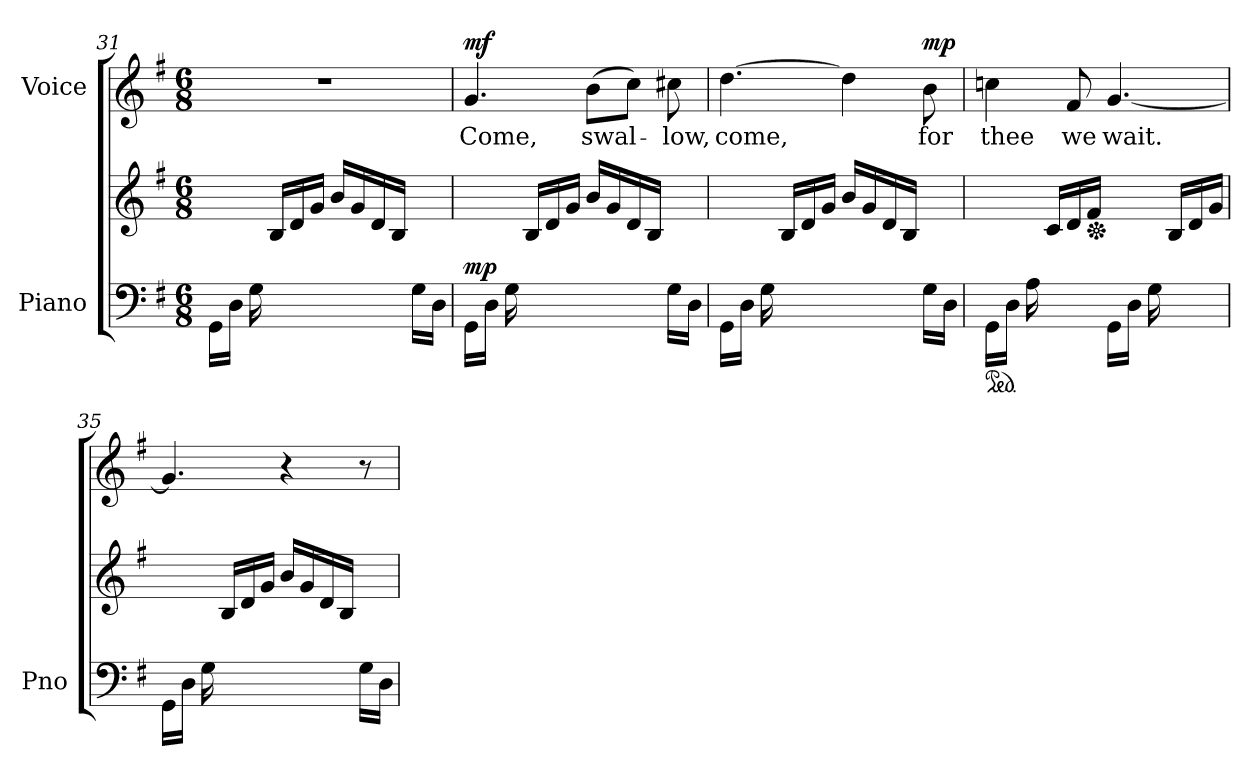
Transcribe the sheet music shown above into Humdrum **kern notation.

**kern	**kern	**dynam	**kern	**text	**dynam
*part2	*part2	*part2	*part1	*part1	*part1
*staff3	*staff2	*staff2/3	*staff1	*staff1	*staff1
*I"Piano	*	*	*I"Voice	*	*
*I'Pno	*	*	*	*	*
*clefF4	*clefG2	*	*clefG2	*	*
*k[f#]	*k[f#]	*	*k[f#]	*	*
*M6/8	*M6/8	*	*M6/8	*	*
=31	=31	=31	=31	=31	=31
*	*^	*	*	*	*
16GG\LL	2.ryy	8.ryy	.	2.r	.	.
16D\JJ	.	.	.	.	.	.
16G\	.	.	.	.	.	.
4..ryy	.	16B/LL	.	.	.	.
.	.	16d/	.	.	.	.
.	.	16g/JJ	.	.	.	.
.	.	16b/LL	.	.	.	.
.	.	16g/	.	.	.	.
.	.	16d/	.	.	.	.
.	.	16B/JJ	.	.	.	.
16G\LL	.	8ryy	.	.	.	.
16D\JJ	.	.	.	.	.	.
=32	=32	=32	=32	=32	=32	=32
!	!	!	!LO:DY:a=2	!	!LO:LY:b	!LO:DY:a
16GG\LL	2.ryy	8.ryy	mp	4.g/	Come,	mf
16D\JJ	.	.	.	.	.	.
16G\	.	.	.	.	.	.
4..ryy	.	16B/LL	.	.	.	.
.	.	16d/	.	.	.	.
.	.	16g/JJ	.	.	.	.
!	!	!	!	!	!LO:LY:b	!
.	.	16b/LL	.	(>8b\L	swal-	.
.	.	16g/	.	.	.	.
.	.	16d/	.	8cc\J)	.	.
.	.	16B/JJ	.	.	.	.
!	!	!	!	!	!LO:LY:b	!
16G\LL	.	8ryy	.	8cc#X\	-low,	.
16D\JJ	.	.	.	.	.	.
!!LO:PB:g=z
=33	=33	=33	=33	=33	=33	=33
!	!	!	!	!	!LO:LY:b	!
16GG\LL	2.ryy	8.ryy	.	[4.dd\	come,	.
16D\JJ	.	.	.	.	.	.
16G\	.	.	.	.	.	.
4..ryy	.	16B/LL	.	.	.	.
.	.	16d/	.	.	.	.
.	.	16g/JJ	.	.	.	.
.	.	16b/LL	.	4dd\]	.	.
.	.	16g/	.	.	.	.
.	.	16d/	.	.	.	.
.	.	16B/JJ	.	.	.	.
!	!	!	!	!	!LO:LY:b	!LO:DY:a
16G\LL	.	8ryy	.	8b\	for	mp
16D\JJ	.	.	.	.	.	.
=34	=34	=34	=34	=34	=34	=34
*ped	*	*	*	*	*	*
!	!	!	!	!	!LO:LY:b	!
(>16GG\LL	2.ryy	8.ryy	.	4ccn\	thee	.
16D\JJ	.	.	.	.	.	.
16A\	.	.	.	.	.	.
8.ryy	.	16c/LL	.	.	.	.
!	!	!	!	!	!LO:LY:b	!
.	.	16d/	.	8f#/	we	.
*	*Xped	*	*	*	*	*
.	.	16f#/JJ)	.	.	.	.
!	!	!	!	!	!LO:LY:b	!
(>16GG\LL	.	8.ryy	.	[4.g/	wait.	.
16D\JJ	.	.	.	.	.	.
16G\	.	.	.	.	.	.
8.ryy	.	16B/LL	.	.	.	.
.	.	16d/	.	.	.	.
.	.	16g/JJ)	.	.	.	.
=35	=35	=35	=35	=35	=35	=35
16GG\LL	2.ryy	8.ryy	.	4.g/]	.	.
16D\JJ	.	.	.	.	.	.
16G\	.	.	.	.	.	.
4..ryy	.	16B/LL	.	.	.	.
.	.	16d/	.	.	.	.
.	.	16g/JJ	.	.	.	.
.	.	16b/LL	.	4r	.	.
.	.	16g/	.	.	.	.
.	.	16d/	.	.	.	.
.	.	16B/JJ	.	.	.	.
16G\LL	.	8ryy	.	8r	.	.
16D\JJ	.	.	.	.	.	.
*	*v	*v	*	*	*	*
=	=	=	=	=	=
*-	*-	*-	*-	*-	*-
